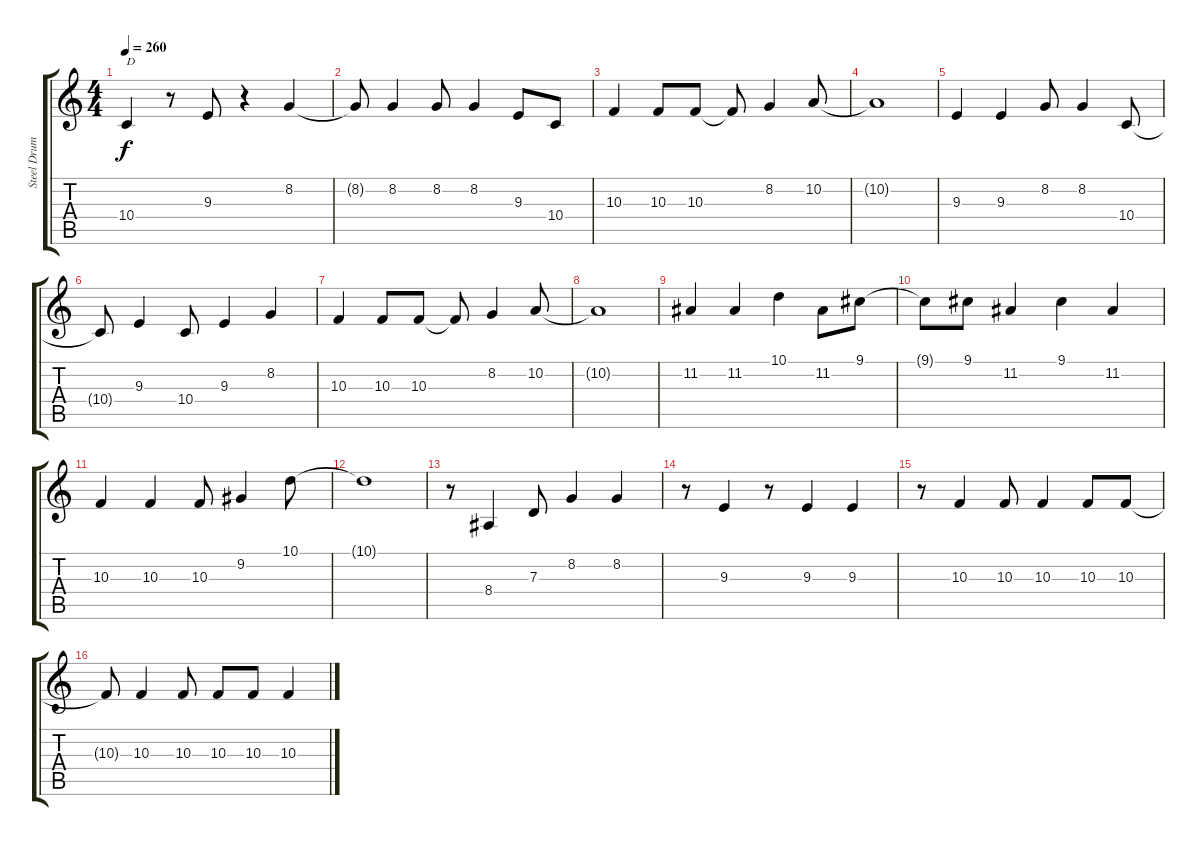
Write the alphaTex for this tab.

\track ("Steel Drum" "Steel Drum") {instrument steeldrums}
\staff {score tabs}
\tuning (E4 B3 G3 D3 A2 E2) {hide}
\ts (4 4)
\tempo 260
\clef g2
\ks c
10.4.4{txt "D" dy f} r.8 9.3.8 r.4 8.2.4 |
8.2{t}.8 8.2.4 8.2.8 8.2.4 9.3.8 10.4.8 |
10.3.4 10.3.8 10.3.8 10.3{t}.8 8.2.4 10.2.8 |
10.2{t}.1 |
9.3.4 9.3.4 8.2.8 8.2.4 10.4.8 |
10.4{t}.8 9.3.4 10.4.8 9.3.4 8.2.4 |
10.3.4 10.3.8 10.3.8 10.3{t}.8 8.2.4 10.2.8 |
10.2{t}.1 |
11.2.4 11.2.4 10.1.4 11.2.8 9.1.8 |
9.1{t}.8 9.1.8 11.2.4 9.1.4 11.2.4 |
10.3.4 10.3.4 10.3.8 9.2.4 10.1.8 |
10.1{t}.1 |
r.8 8.4.4 7.3.8 8.2.4 8.2.4 |
r.8 9.3.4 r.8 9.3.4 9.3.4 |
r.8 10.3.4 10.3.8 10.3.4 10.3.8 10.3.8 |
10.3{t}.8 10.3.4 10.3.8 10.3.8 10.3.8 10.3.4
